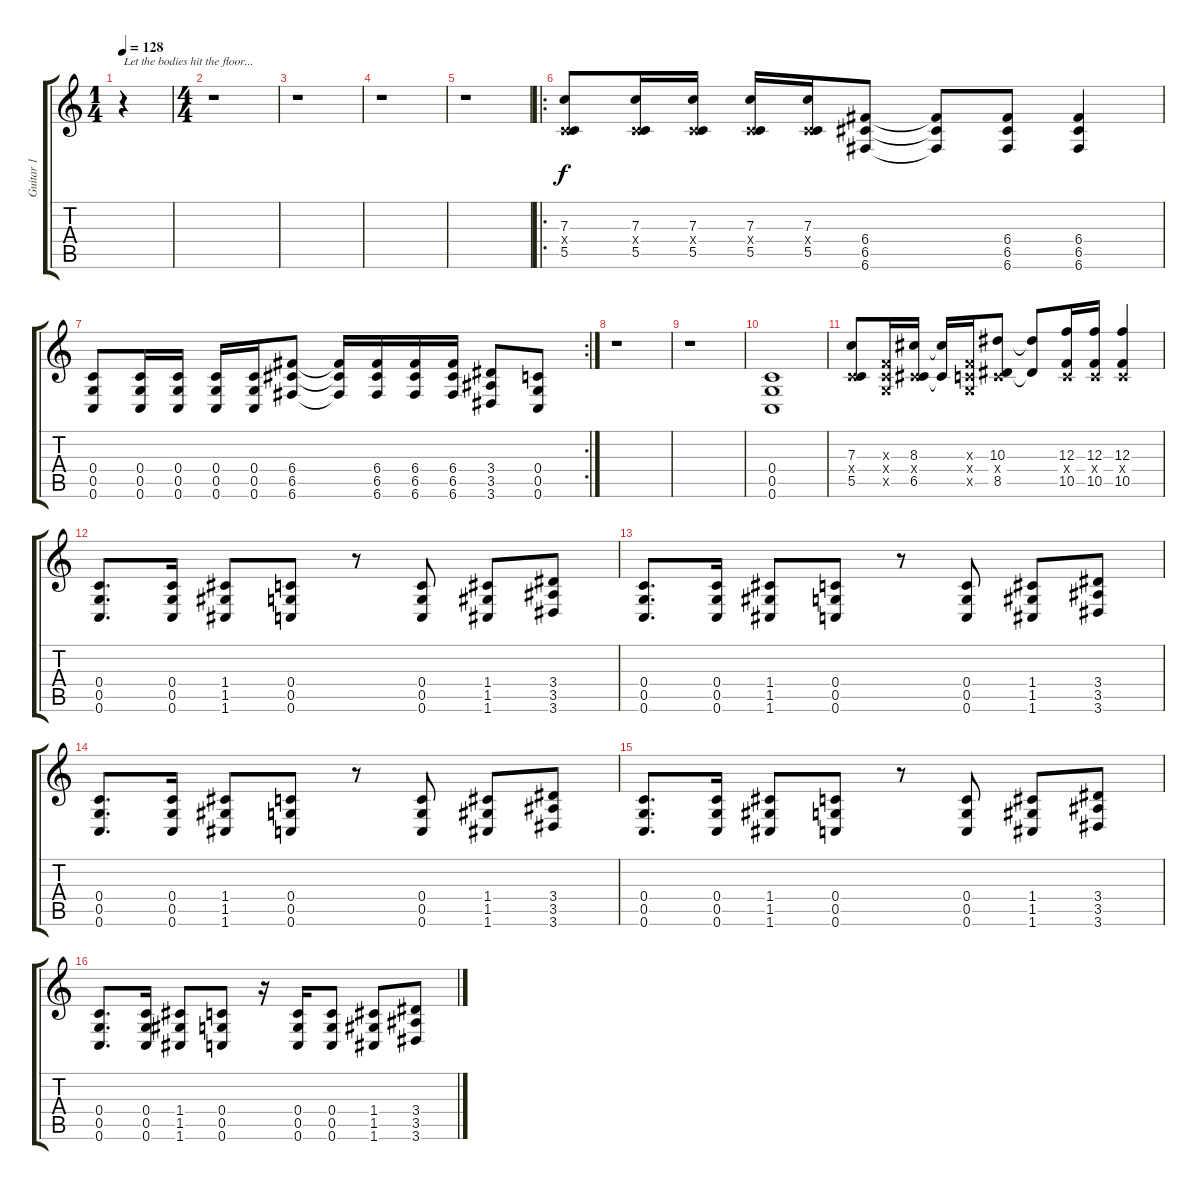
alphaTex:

\track ("Guitar 1" "Guitar 1") {instrument distortionguitar}
\staff {score tabs}
\tuning (D4 A3 F3 C3 G2 C2) {hide}
\ts (1 4)
\tempo 128
\clef g2
\ks c
r.4{txt "Let the bodies hit the floor..." dy f instrument distortionguitar} |
\ts (4 4)
r.1 |
r.1 |
r.1 |
r.1 |
\ro
(7.3 0.4{x} 5.5).8 (7.3 0.4{x} 5.5).16 (7.3 0.4{x} 5.5).16 (7.3 0.4{x} 5.5).16 (7.3 0.4{x} 5.5).16 (6.4 6.5 6.6).8 (6.4{t} 6.5{t} 6.6{t}).8 (6.4 6.5 6.6).8 (6.4 6.5 6.6).4 |
\rc 2
(0.4 0.5 0.6).8 (0.4 0.5 0.6).16 (0.4 0.5 0.6).16 (0.4 0.5 0.6).16 (0.4 0.5 0.6).16 (6.4 6.5 6.6).8 (6.4{t} 6.5{t} 6.6{t}).16 (6.4 6.5 6.6).16 (6.4 6.5 6.6).16 (6.4 6.5 6.6).16 (3.4 3.5 3.6).8 (0.4 0.5 0.6).8 |
r.1 |
r.1 |
(0.4 0.5 0.6).1 |
(7.3 0.4{x} 5.5).8 (0.3{x} 0.4{x} 0.5{x}).16 (8.3 0.4{x} 6.5).16 (8.3{t} 6.5{t}).16 (0.3{x} 0.4{x} 0.5{x}).16 (10.3 0.4{x} 8.5).8 (10.3{t} 8.5{t}).8 (12.3 0.4{x} 10.5).16 (12.3 0.4{x} 10.5).16 (12.3 0.4{x} 10.5).4 |
(0.4 0.5 0.6).8{d} (0.4 0.5 0.6).16 (1.4 1.5 1.6).8 (0.4 0.5 0.6).8 r.8 (0.4 0.5 0.6).8 (1.4 1.5 1.6).8 (3.4 3.5 3.6).8 |
(0.4 0.5 0.6).8{d} (0.4 0.5 0.6).16 (1.4 1.5 1.6).8 (0.4 0.5 0.6).8 r.8 (0.4 0.5 0.6).8 (1.4 1.5 1.6).8 (3.4 3.5 3.6).8 |
(0.4 0.5 0.6).8{d} (0.4 0.5 0.6).16 (1.4 1.5 1.6).8 (0.4 0.5 0.6).8 r.8 (0.4 0.5 0.6).8 (1.4 1.5 1.6).8 (3.4 3.5 3.6).8 |
(0.4 0.5 0.6).8{d} (0.4 0.5 0.6).16 (1.4 1.5 1.6).8 (0.4 0.5 0.6).8 r.8 (0.4 0.5 0.6).8 (1.4 1.5 1.6).8 (3.4 3.5 3.6).8 |
(0.4 0.5 0.6).8{d} (0.4 0.5 0.6).16 (1.4 1.5 1.6).8 (0.4 0.5 0.6).8 r.16 (0.4 0.5 0.6).16 (0.4 0.5 0.6).8 (1.4 1.5 1.6).8 (3.4 3.5 3.6).8
